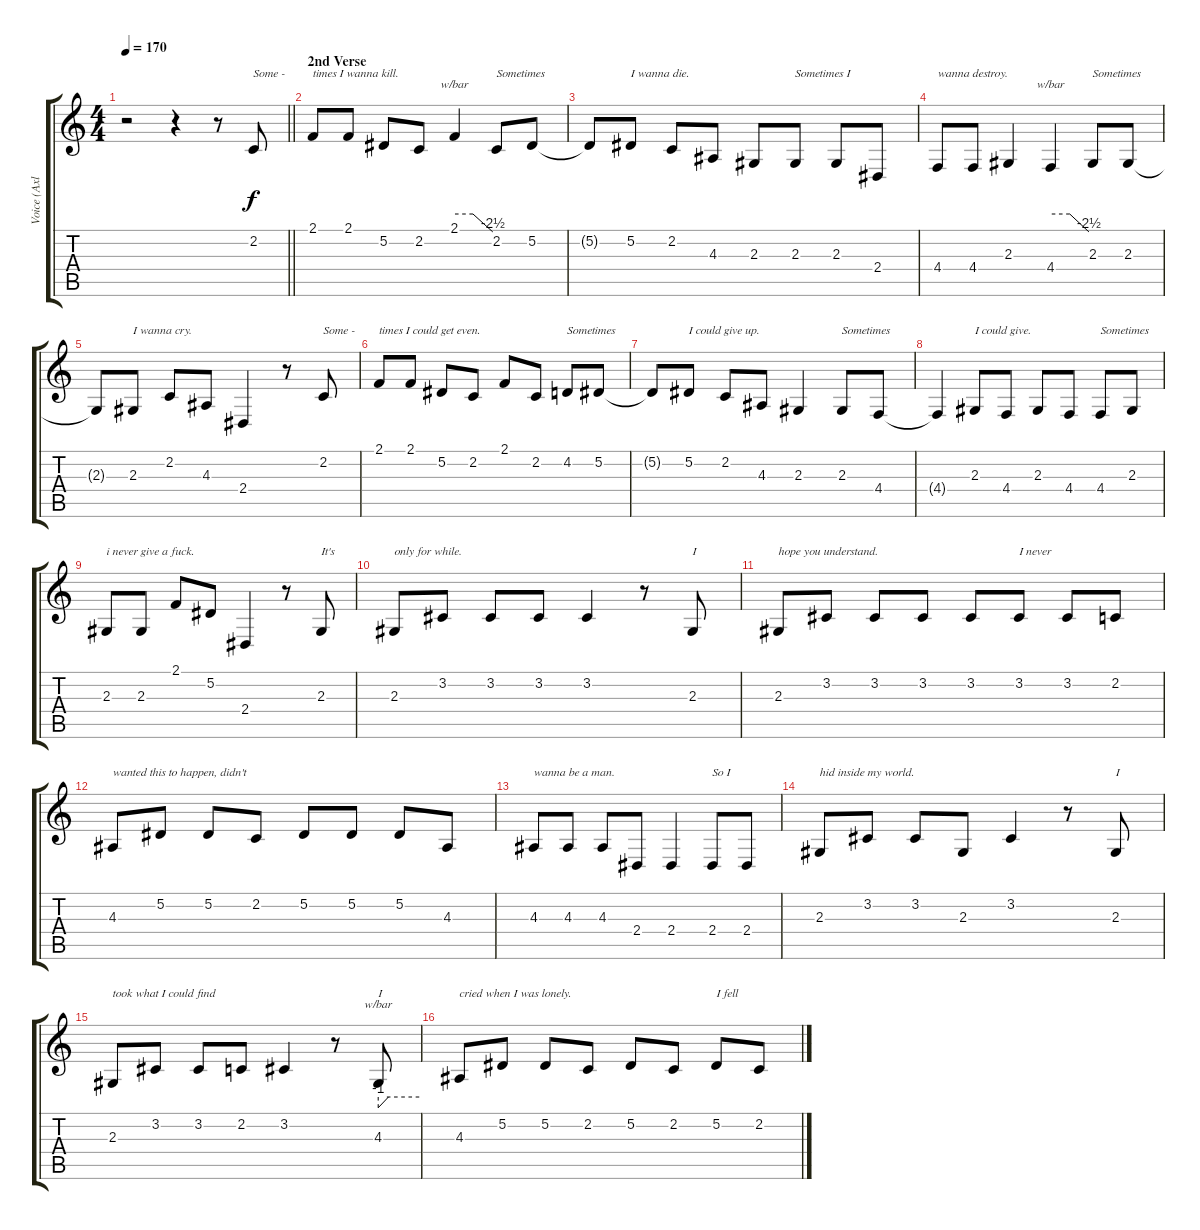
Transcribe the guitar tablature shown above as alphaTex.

\track ("Voice (Axl)" "Voice (Axl") {instrument lead2sawtooth}
\staff {score tabs}
\tuning (Eb4 Bb3 Gb3 Db3 Ab2 Eb2) {hide}
\ts (4 4)
\tempo 170
\clef g2
\barLineRight lightlight
\ks c
r.2{dy f} r.4 r.8 2.2.8{txt "Some - "} |
\section ("" "2nd Verse")
2.1.8{txt "times I wanna kill."} 2.1.8 5.2.8 2.2.8 2.1.4{tbe (custom default 0 0 29 0 60 -10)} 2.2.8{txt "Sometimes"} 5.2.8 |
5.2{t}.8 5.2.8{txt "I wanna die."} 2.2.8 4.3.8 2.3.8 2.3.8{txt "Sometimes I"} 2.3.8 2.4.8 |
4.4.8{txt "wanna destroy."} 4.4.8 2.3.4 4.4.4{tbe (custom default 0 0 30 0 60 -10)} 2.3.8{txt "Sometimes"} 2.3.8 |
2.3{t}.8 2.3.8{txt "I wanna cry."} 2.2.8 4.3.8 2.4.4 r.8 2.2.8{txt "Some - "} |
2.1.8{txt "times I could get even."} 2.1.8 5.2.8 2.2.8 2.1.8 2.2.8 4.2.8{txt "Sometimes"} 5.2.8 |
5.2{t}.8 5.2.8{txt "I could give up."} 2.2.8 4.3.8 2.3.4 2.3.8{txt "Sometimes"} 4.4.8 |
4.4{t}.4 2.3.8{txt "I could give."} 4.4.8 2.3.8 4.4.8 4.4.8{txt "Sometimes"} 2.3.8 |
2.3.8{txt "i never give a fuck."} 2.3.8 2.1.8 5.2.8 2.4.4 r.8 2.3.8{txt "It's"} |
2.3.8{txt "only for while."} 3.2.8 3.2.8 3.2.8 3.2.4 r.8 2.3.8{txt "I"} |
2.3.8{txt "hope you understand."} 3.2.8 3.2.8 3.2.8 3.2.8 3.2.8{txt "I never"} 3.2.8 2.2.8 |
4.3.8{txt "wanted this to happen, didn't"} 5.2.8 5.2.8 2.2.8 5.2.8 5.2.8 5.2.8 4.3.8 |
4.3.8{txt "wanna be a man."} 4.3.8 4.3.8 2.4.8 2.4.4 2.4.8{txt "So I"} 2.4.8 |
2.3.8{txt "hid inside my world."} 3.2.8 3.2.8 2.3.8 3.2.4 r.8 2.3.8{txt "I"} |
2.3.8{txt "took what I could find"} 3.2.8 3.2.8 2.2.8 3.2.4 r.8 4.3.8{tbe (custom default 0 -4 15 0 60 0) txt "I"} |
4.3.8{txt "cried when I was lonely."} 5.2.8 5.2.8 2.2.8 5.2.8 2.2.8 5.2.8{txt "I fell"} 2.2.8
